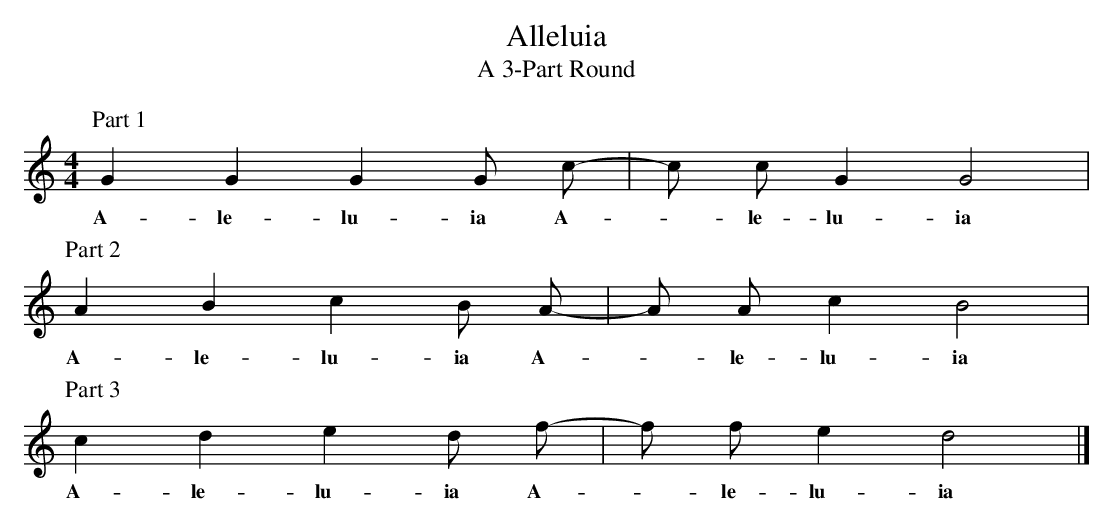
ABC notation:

X:1
T: Alleluia
T: A 3-Part Round
M: 4/4
K: C
P: Part 1
L: 1/4
G G G G/ c/-| c/ c/ G G2 |
w:A-le-lu-ia A-*le-lu-ia
P:Part 2
A B c B/ A/-| A/ A/ c B2|
w:A-le-lu-ia A-*le-lu-ia
P:Part 3
c d e d/ f/-| f/ f/ e d2|]
w:A-le-lu-ia A-*le-lu-ia
